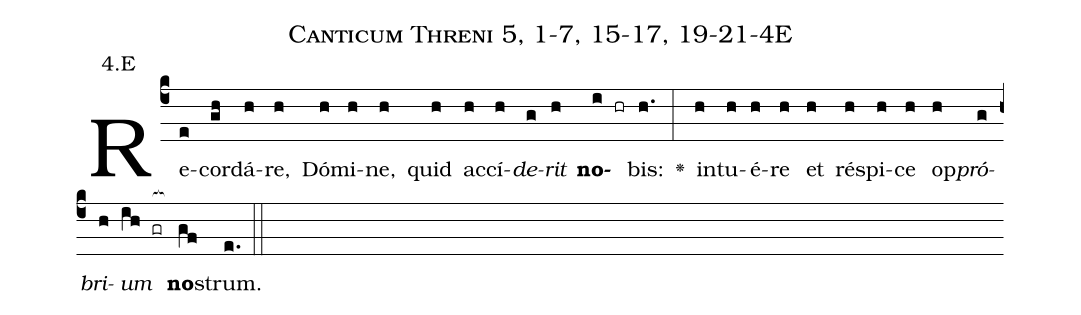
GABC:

name: Canticum Threni 5, 1-7, 15-17, 19-21-4E;
annotation: 4.E;
%%
(c4)Re(e)cor(gh)dá(h)re,(h) Dó(h)mi(h)ne,(h) quid(h) ac(h)cí(h)<i>de</i>(g)<i>rit</i>(h) <b>no</b>(i hr)bis:(h.) <v>\greheightstar</v>(:) in(h)tu(h)é(h)re(h) et(h) ré(h)spi(h)ce(h) op(h)<i>pró</i>(g)<i>bri</i>(h)<i>um</i>(ih gr[ocb:1{]) <b>no</b>(gf[ocb:0}])strum.(e.) (::)


%E(h) u(g) o(h) u(ih) a(gf) e.(e.) (::)
